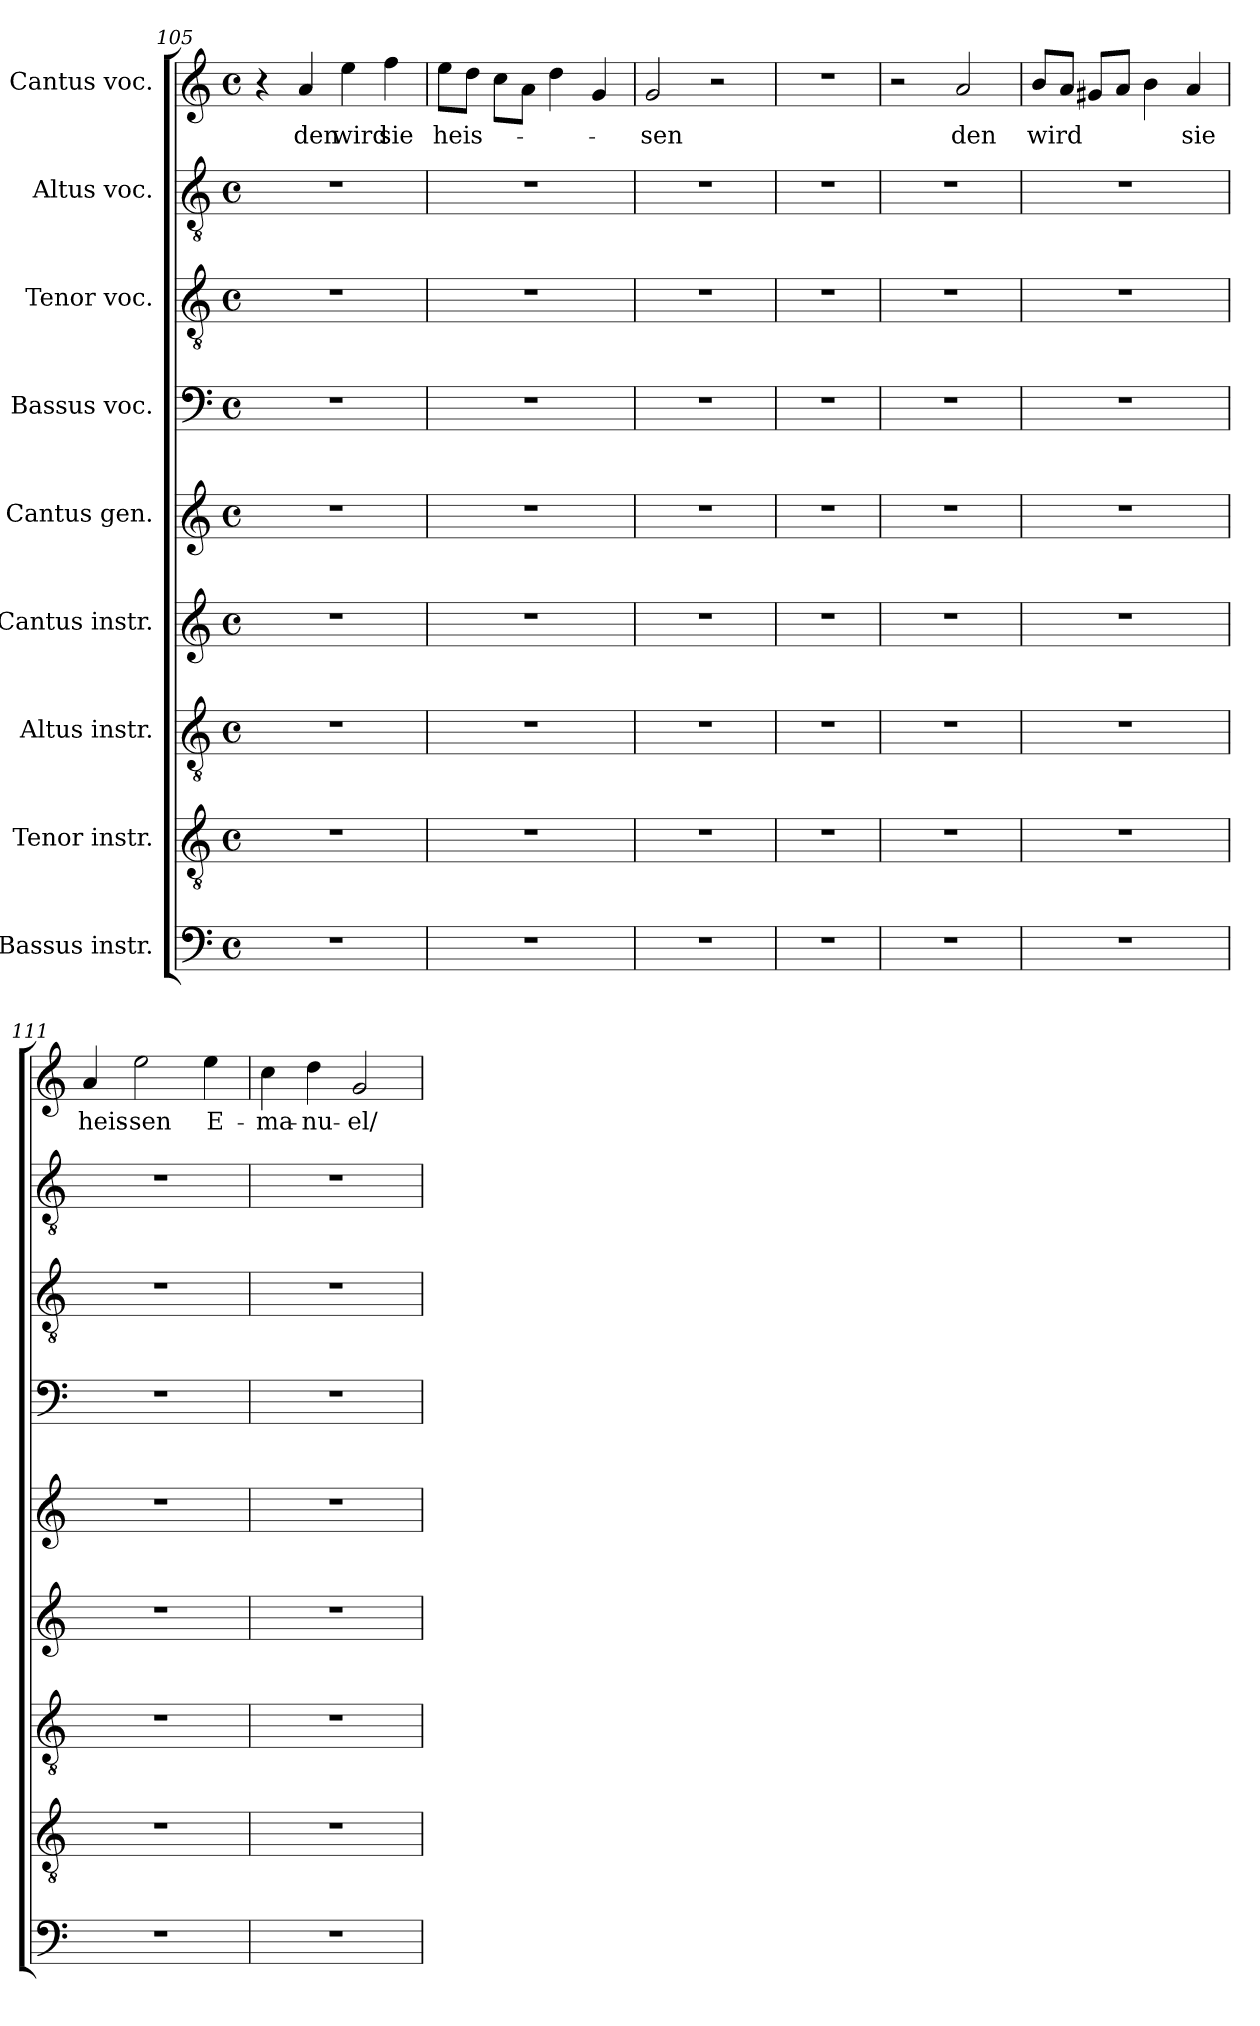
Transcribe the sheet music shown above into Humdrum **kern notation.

**kern	**kern	**kern	**kern	**kern	**kern	**kern	**kern	**kern	**text
*part9	*part8	*part7	*part6	*part5	*part4	*part3	*part2	*part1	*part1
*staff9	*staff8	*staff7	*staff6	*staff5	*staff4	*staff3	*staff2	*staff1	*staff1
*I"Bassus instr.	*I"Tenor instr.	*I"Altus instr.	*I"Cantus instr.	*I"Cantus gen.	*I"Bassus voc.	*I"Tenor voc.	*I"Altus voc.	*I"Cantus voc.	*
*clefF4	*clefGv2	*clefGv2	*clefG2	*clefG2	*clefF4	*clefGv2	*clefGv2	*clefG2	*
*k[]	*k[]	*k[]	*k[]	*k[]	*k[]	*k[]	*k[]	*k[]	*
*C:	*C:	*C:	*C:	*C:	*C:	*C:	*C:	*C:	*
*M4/4	*M4/4	*M4/4	*M4/4	*M4/4	*M4/4	*M4/4	*M4/4	*M4/4	*
*met(c)	*met(c)	*met(c)	*met(c)	*met(c)	*met(c)	*met(c)	*met(c)	*met(c)	*
=105	=105	=105	=105	=105	=105	=105	=105	=105	=105
1r	1r	1r	1r	1r	1r	1r	1r	4r	.
!	!	!	!	!	!	!	!	!	!LO:LY:b
.	.	.	.	.	.	.	.	4a/	den
!	!	!	!	!	!	!	!	!	!LO:LY:b
.	.	.	.	.	.	.	.	4ee\	wird
!	!	!	!	!	!	!	!	!	!LO:LY:b
.	.	.	.	.	.	.	.	4ff\	sie
=106	=106	=106	=106	=106	=106	=106	=106	=106	=106
!	!	!	!	!	!	!	!	!	!LO:LY:b
1r	1r	1r	1r	1r	1r	1r	1r	8ee\L	heis-
.	.	.	.	.	.	.	.	8dd\J	.
.	.	.	.	.	.	.	.	8cc\L	.
.	.	.	.	.	.	.	.	8a\J	.
.	.	.	.	.	.	.	.	4dd\	.
.	.	.	.	.	.	.	.	4g/	.
=107	=107	=107	=107	=107	=107	=107	=107	=107	=107
!	!	!	!	!	!	!	!	!	!LO:LY:b
1r	1r	1r	1r	1r	1r	1r	1r	2g/	-sen
.	.	.	.	.	.	.	.	2r	.
=108	=108	=108	=108	=108	=108	=108	=108	=108	=108
1r	1r	1r	1r	1r	1r	1r	1r	1r	.
=109	=109	=109	=109	=109	=109	=109	=109	=109	=109
1r	1r	1r	1r	1r	1r	1r	1r	2r	.
!	!	!	!	!	!	!	!	!	!LO:LY:b
.	.	.	.	.	.	.	.	2a/	den
!!LO:LB:g=z
=110	=110	=110	=110	=110	=110	=110	=110	=110	=110
!	!	!	!	!	!	!	!	!	!LO:LY:b
1r	1r	1r	1r	1r	1r	1r	1r	8b/L	wird
.	.	.	.	.	.	.	.	8a/J	.
.	.	.	.	.	.	.	.	8g#X/L	.
.	.	.	.	.	.	.	.	8a/J	.
.	.	.	.	.	.	.	.	4b\	.
!	!	!	!	!	!	!	!	!	!LO:LY:b
.	.	.	.	.	.	.	.	4a/	sie
=111	=111	=111	=111	=111	=111	=111	=111	=111	=111
!	!	!	!	!	!	!	!	!	!LO:LY:b
1r	1r	1r	1r	1r	1r	1r	1r	4a/	heis-
!	!	!	!	!	!	!	!	!	!LO:LY:b:rj
.	.	.	.	.	.	.	.	2ee\	-sen
!	!	!	!	!	!	!	!	!	!LO:LY:b
.	.	.	.	.	.	.	.	4ee\	E-
=112	=112	=112	=112	=112	=112	=112	=112	=112	=112
!	!	!	!	!	!	!	!	!	!LO:LY:b
1r	1r	1r	1r	1r	1r	1r	1r	4cc\	-ma-
!	!	!	!	!	!	!	!	!	!LO:LY:b
.	.	.	.	.	.	.	.	4dd\	-nu-
!	!	!	!	!	!	!	!	!	!LO:LY:b:rj
.	.	.	.	.	.	.	.	2g/	-el/
=	=	=	=	=	=	=	=	=	=
*-	*-	*-	*-	*-	*-	*-	*-	*-	*-
